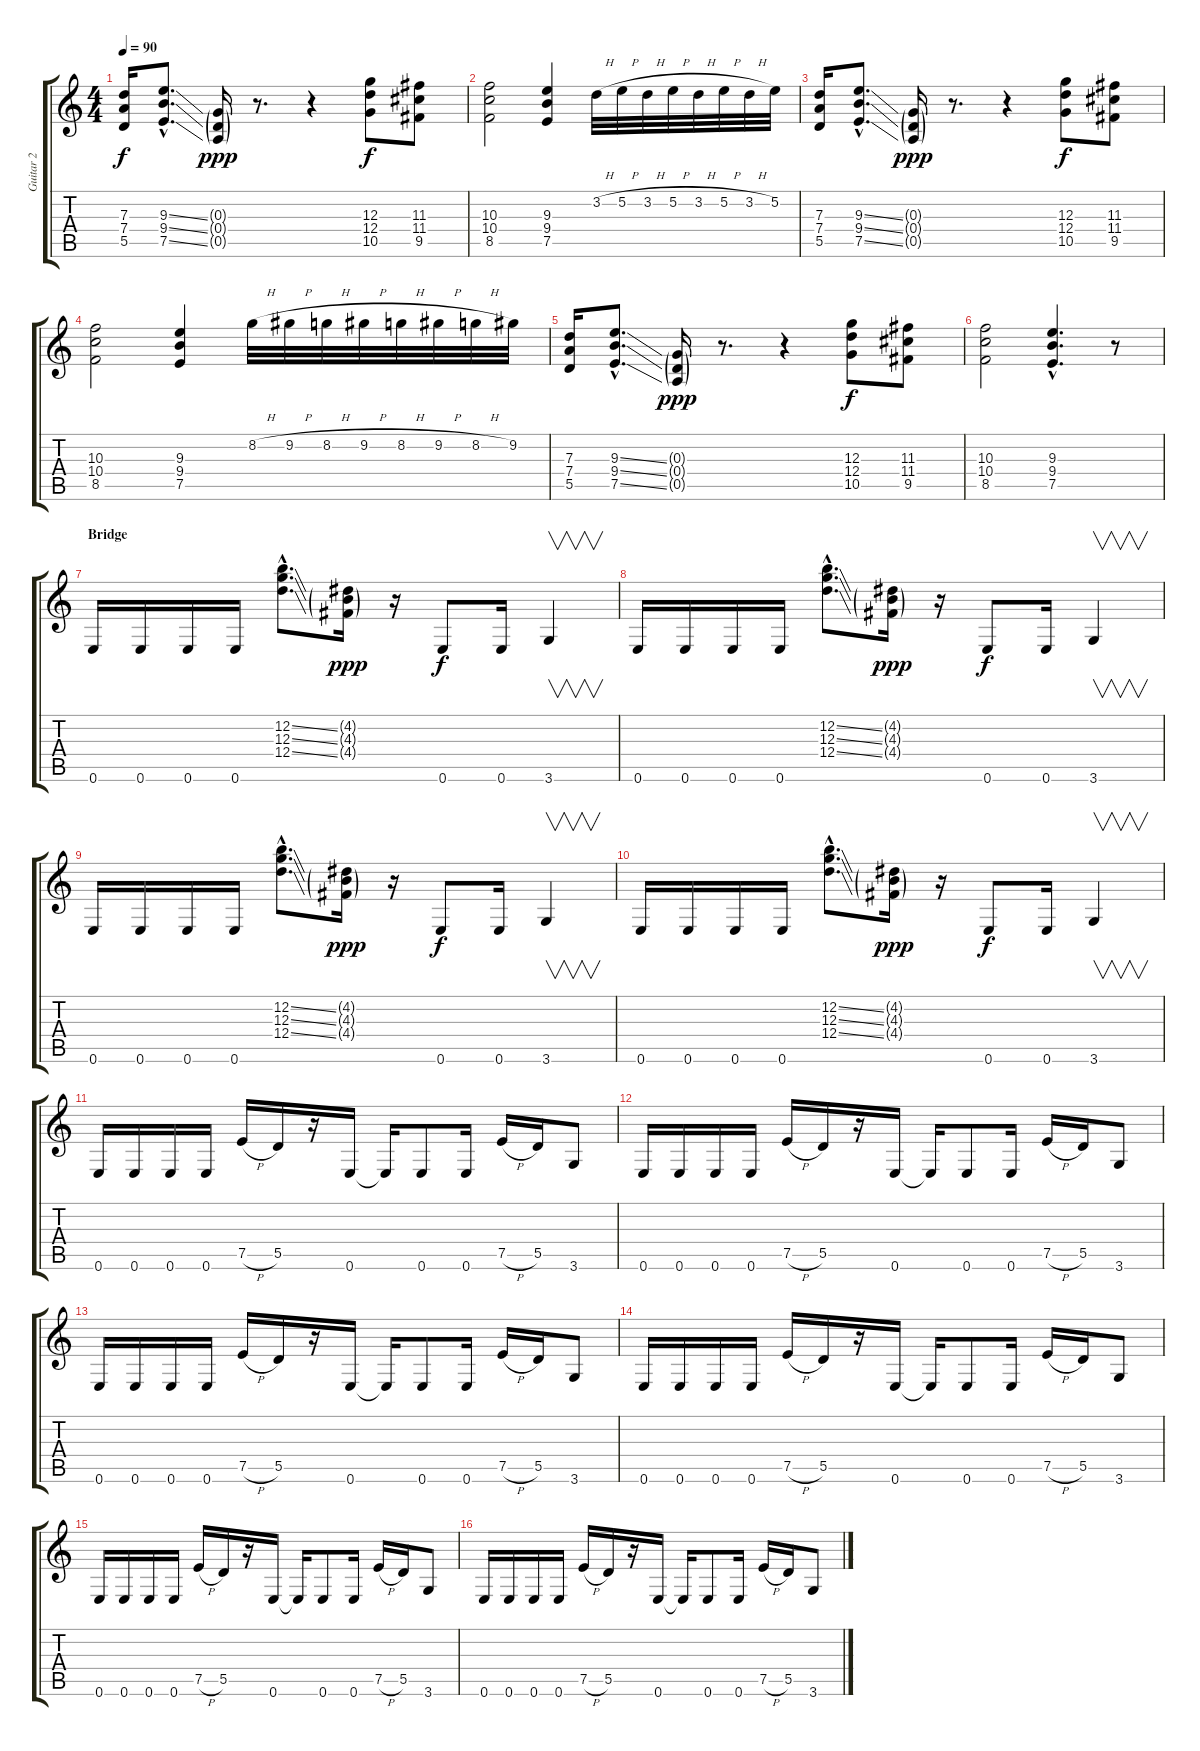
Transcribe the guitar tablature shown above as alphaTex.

\track ("Guitar 2" "Guitar 2") {instrument distortionguitar}
\staff {score tabs}
\tuning (E4 B3 G3 D3 A2 E2) {hide}
\ts (4 4)
\tempo 90
\clef g2
\ks c
(7.3 7.4 5.5).16{dy f} (9.3{ss hac} 9.4{ss hac} 7.5{ss hac}).8{d} (0.3{g} 0.4{g} 0.5{g}).16{dy ppp} r.8{d} r.4 (12.3 12.4 10.5).8{dy f} (11.3 11.4 9.5).8 |
(10.3 10.4 8.5).2 (9.3 9.4 7.5).4 3.2{h}.32 5.2{h}.32 3.2{h}.32 5.2{h}.32 3.2{h}.32 5.2{h}.32 3.2{h}.32 5.2.32 |
(7.3 7.4 5.5).16 (9.3{ss hac} 9.4{ss hac} 7.5{ss hac}).8{d} (0.3{g} 0.4{g} 0.5{g}).16{dy ppp} r.8{d} r.4 (12.3 12.4 10.5).8{dy f} (11.3 11.4 9.5).8 |
(10.3 10.4 8.5).2 (9.3 9.4 7.5).4 8.2{h}.32 9.2{h}.32 8.2{h}.32 9.2{h}.32 8.2{h}.32 9.2{h}.32 8.2{h}.32 9.2.32 |
(7.3 7.4 5.5).16 (9.3{ss hac} 9.4{ss hac} 7.5{ss hac}).8{d} (0.3{g} 0.4{g} 0.5{g}).16{dy ppp} r.8{d} r.4 (12.3 12.4 10.5).8{dy f} (11.3 11.4 9.5).8 |
(10.3 10.4 8.5).2 (9.3{hac} 9.4{hac} 7.5{hac}).4{d} r.8 |
\section ("" "Bridge")
0.6.16 0.6.16 0.6.16 0.6.16 (12.2{ss hac} 12.3{ss hac} 12.4{ss hac}).8{d} (4.2{g} 4.3{g} 4.4{g}).16{dy ppp} r.16 0.6.8{dy f} 0.6.16 3.6.4{v} |
0.6.16 0.6.16 0.6.16 0.6.16 (12.2{ss hac} 12.3{ss hac} 12.4{ss hac}).8{d} (4.2{g} 4.3{g} 4.4{g}).16{dy ppp} r.16 0.6.8{dy f} 0.6.16 3.6.4{v} |
0.6.16 0.6.16 0.6.16 0.6.16 (12.2{ss hac} 12.3{ss hac} 12.4{ss hac}).8{d} (4.2{g} 4.3{g} 4.4{g}).16{dy ppp} r.16 0.6.8{dy f} 0.6.16 3.6.4{v} |
0.6.16 0.6.16 0.6.16 0.6.16 (12.2{ss hac} 12.3{ss hac} 12.4{ss hac}).8{d} (4.2{g} 4.3{g} 4.4{g}).16{dy ppp} r.16 0.6.8{dy f} 0.6.16 3.6.4{v} |
0.6.16 0.6.16 0.6.16 0.6.16 7.5{h}.16 5.5.16 r.16 0.6.16 0.6{t}.16 0.6.8 0.6.16 7.5{h}.16 5.5.16 3.6.8 |
0.6.16 0.6.16 0.6.16 0.6.16 7.5{h}.16 5.5.16 r.16 0.6.16 0.6{t}.16 0.6.8 0.6.16 7.5{h}.16 5.5.16 3.6.8 |
0.6.16 0.6.16 0.6.16 0.6.16 7.5{h}.16 5.5.16 r.16 0.6.16 0.6{t}.16 0.6.8 0.6.16 7.5{h}.16 5.5.16 3.6.8 |
0.6.16 0.6.16 0.6.16 0.6.16 7.5{h}.16 5.5.16 r.16 0.6.16 0.6{t}.16 0.6.8 0.6.16 7.5{h}.16 5.5.16 3.6.8 |
0.6.16 0.6.16 0.6.16 0.6.16 7.5{h}.16 5.5.16 r.16 0.6.16 0.6{t}.16 0.6.8 0.6.16 7.5{h}.16 5.5.16 3.6.8 |
0.6.16 0.6.16 0.6.16 0.6.16 7.5{h}.16 5.5.16 r.16 0.6.16 0.6{t}.16 0.6.8 0.6.16 7.5{h}.16 5.5.16 3.6.8
